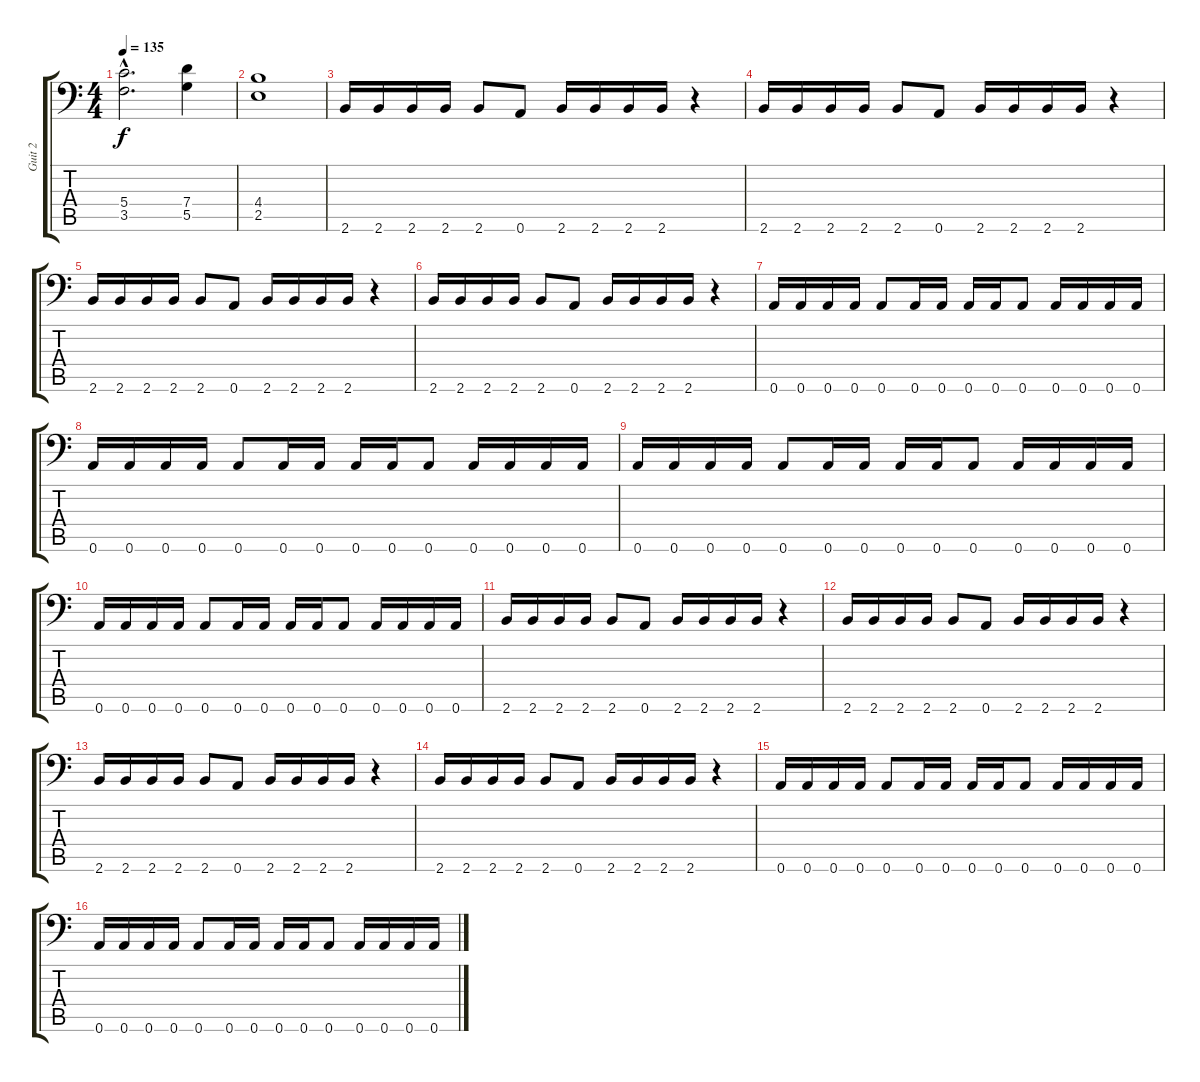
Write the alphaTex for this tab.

\track ("Guit 2" "Guit 2") {instrument distortionguitar}
\staff {score tabs}
\tuning (A3 E3 C3 G2 D2 A1) {hide}
\ts (4 4)
\tempo 135
\clef f4
\ks c
(5.4{hac} 3.5{hac}).2{d dy f} (7.4 5.5).4 |
(4.4 2.5).1 |
2.6.16 2.6.16 2.6.16 2.6.16 2.6.8 0.6.8 2.6.16 2.6.16 2.6.16 2.6.16 r.4 |
2.6.16 2.6.16 2.6.16 2.6.16 2.6.8 0.6.8 2.6.16 2.6.16 2.6.16 2.6.16 r.4 |
2.6.16 2.6.16 2.6.16 2.6.16 2.6.8 0.6.8 2.6.16 2.6.16 2.6.16 2.6.16 r.4 |
2.6.16 2.6.16 2.6.16 2.6.16 2.6.8 0.6.8 2.6.16 2.6.16 2.6.16 2.6.16 r.4 |
0.6.16 0.6.16 0.6.16 0.6.16 0.6.8 0.6.16 0.6.16 0.6.16 0.6.16 0.6.8 0.6.16 0.6.16 0.6.16 0.6.16 |
0.6.16 0.6.16 0.6.16 0.6.16 0.6.8 0.6.16 0.6.16 0.6.16 0.6.16 0.6.8 0.6.16 0.6.16 0.6.16 0.6.16 |
0.6.16 0.6.16 0.6.16 0.6.16 0.6.8 0.6.16 0.6.16 0.6.16 0.6.16 0.6.8 0.6.16 0.6.16 0.6.16 0.6.16 |
0.6.16 0.6.16 0.6.16 0.6.16 0.6.8 0.6.16 0.6.16 0.6.16 0.6.16 0.6.8 0.6.16 0.6.16 0.6.16 0.6.16 |
2.6.16 2.6.16 2.6.16 2.6.16 2.6.8 0.6.8 2.6.16 2.6.16 2.6.16 2.6.16 r.4 |
2.6.16 2.6.16 2.6.16 2.6.16 2.6.8 0.6.8 2.6.16 2.6.16 2.6.16 2.6.16 r.4 |
2.6.16 2.6.16 2.6.16 2.6.16 2.6.8 0.6.8 2.6.16 2.6.16 2.6.16 2.6.16 r.4 |
2.6.16 2.6.16 2.6.16 2.6.16 2.6.8 0.6.8 2.6.16 2.6.16 2.6.16 2.6.16 r.4 |
0.6.16 0.6.16 0.6.16 0.6.16 0.6.8 0.6.16 0.6.16 0.6.16 0.6.16 0.6.8 0.6.16 0.6.16 0.6.16 0.6.16 |
0.6.16 0.6.16 0.6.16 0.6.16 0.6.8 0.6.16 0.6.16 0.6.16 0.6.16 0.6.8 0.6.16 0.6.16 0.6.16 0.6.16
